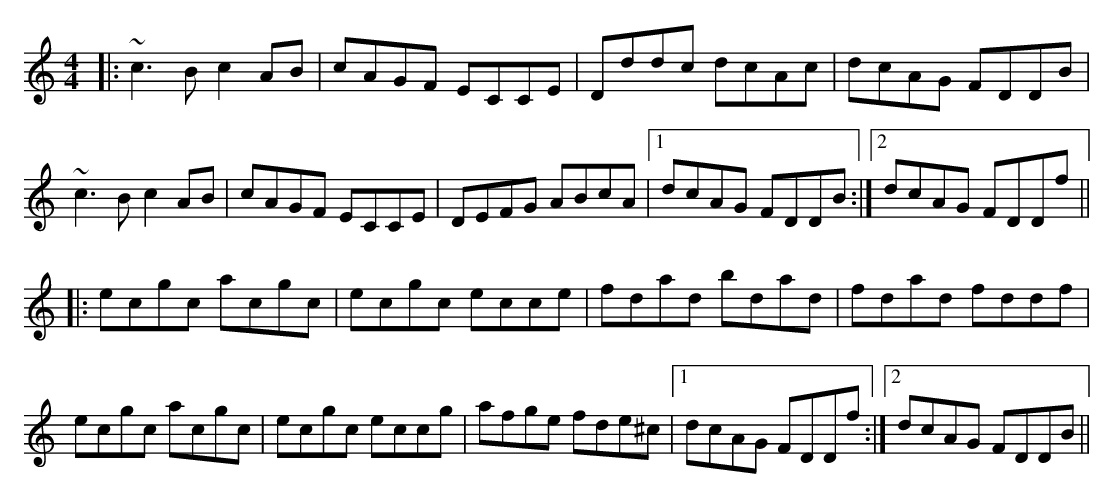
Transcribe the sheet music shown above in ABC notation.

X:1
M:4/4
K:C
|:~c3B c2AB|cAGF ECCE|Dddc dcAc|dcAG FDDB|
~c3B c2AB|cAGF ECCE|DEFG ABcA|1 dcAG FDDB:|2 dcAG FDDf||
|:ecgc acgc|ecgc ecce|fdad bdad|fdad fddf|
ecgc acgc|ecgc eccg|afge fde^c|1 dcAG FDDf:|2 dcAG FDDB||
